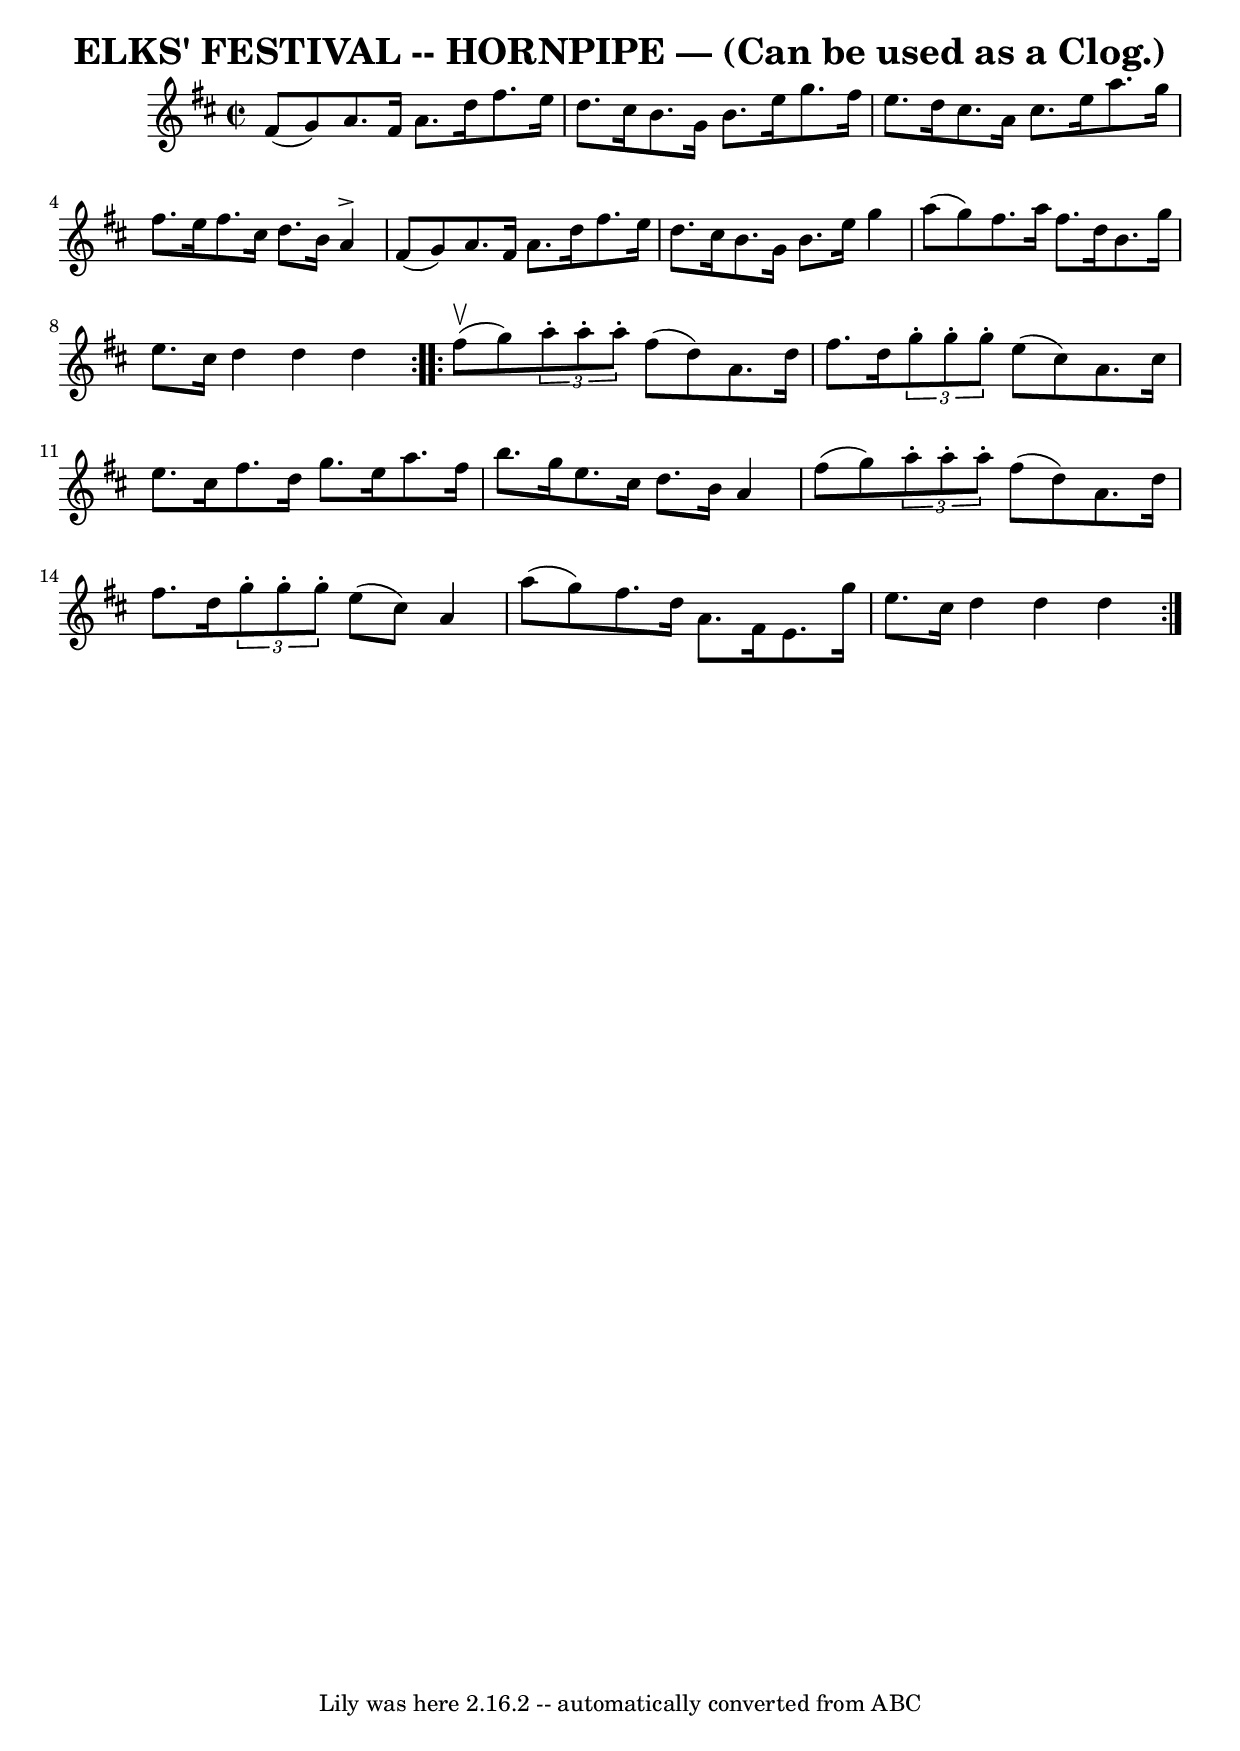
\version "2.16.2"
\include "Mammoth.ily"
\header {
  %% book = "Ryan's Mammoth Collection of Fiddle Tunes"
 crossRefNumber = "1"
 footnotes = ""
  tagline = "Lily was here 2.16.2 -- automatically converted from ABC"
  title = "ELKS' FESTIVAL -- HORNPIPE — (Can be used as a Clog.)"

}
voicedefault =  {



  \repeat volta 2 {

    \override Staff.TimeSignature #'style = #'C
    \time 2/2 
    \key d \major fs'8 (g'8)        |
 a'8. fs'16 a'8. d''16 fs''8. e''16 d''8. cs''16     |
 b'8. g'16 b'8. e''16 g''8. fs''16 e''8. d''16     |
 cs''8. a'16 cs''8. e''16 a''8. g''16 fs''8. e''16      |
 fs''8. cs''16 d''8. b'16 a'4^\accent fs'8 (g'8)   | |
 a'8. fs'16 a'8. d''16 fs''8. e''16 d''8. cs''16     |
 b'8. g'16 b'8. e''16 g''4 a''8 (g''8)    |
 fs''8. a''16 fs''8. d''16 b'8. g''16 e''8. cs''16     |
 d''4 d''4 d''4    
  }     

  \repeat volta 2 { fs''8 (^\upbow g''8)        |
    \times 2/3 {  
 a''8-. a''8-. a''8-. 
    } fs''8 (d''8) a'8. d''16 fs''8. d''16     |
    \times 2/3 { g''8-. g''8-. g''8-. 
	       } e''8 ( cs''8) a'8. cs''16 e''8. cs''16     |
 fs''8. d''16 g''8. e''16 a''8. fs''16 b''8. g''16     |
 e''8. cs''16 d''8. b'16 a'4 fs''8 (g''8)    |
    
    \times 2/3 { a''8-. a''8-. a''8-. 
	       } fs''8 (d''8) a'8.    
 d''16 fs''8. d''16    \times 2/3 { g''8-. g''8-. g''8-. 
				      } e''8 (cs''8) a'4 a''8 (g''8)    |
 fs''8. d''16 a'8. fs'16 e'8. g''16 e''8. cs''16     |
 d''4 d''4  
 d''4    
  }   

}

\score{
  <<

    \context Staff="default"
    {
      \voicedefault 
      
    }

  >>
  \layout {
    
  }
  \midi {
  }

}
